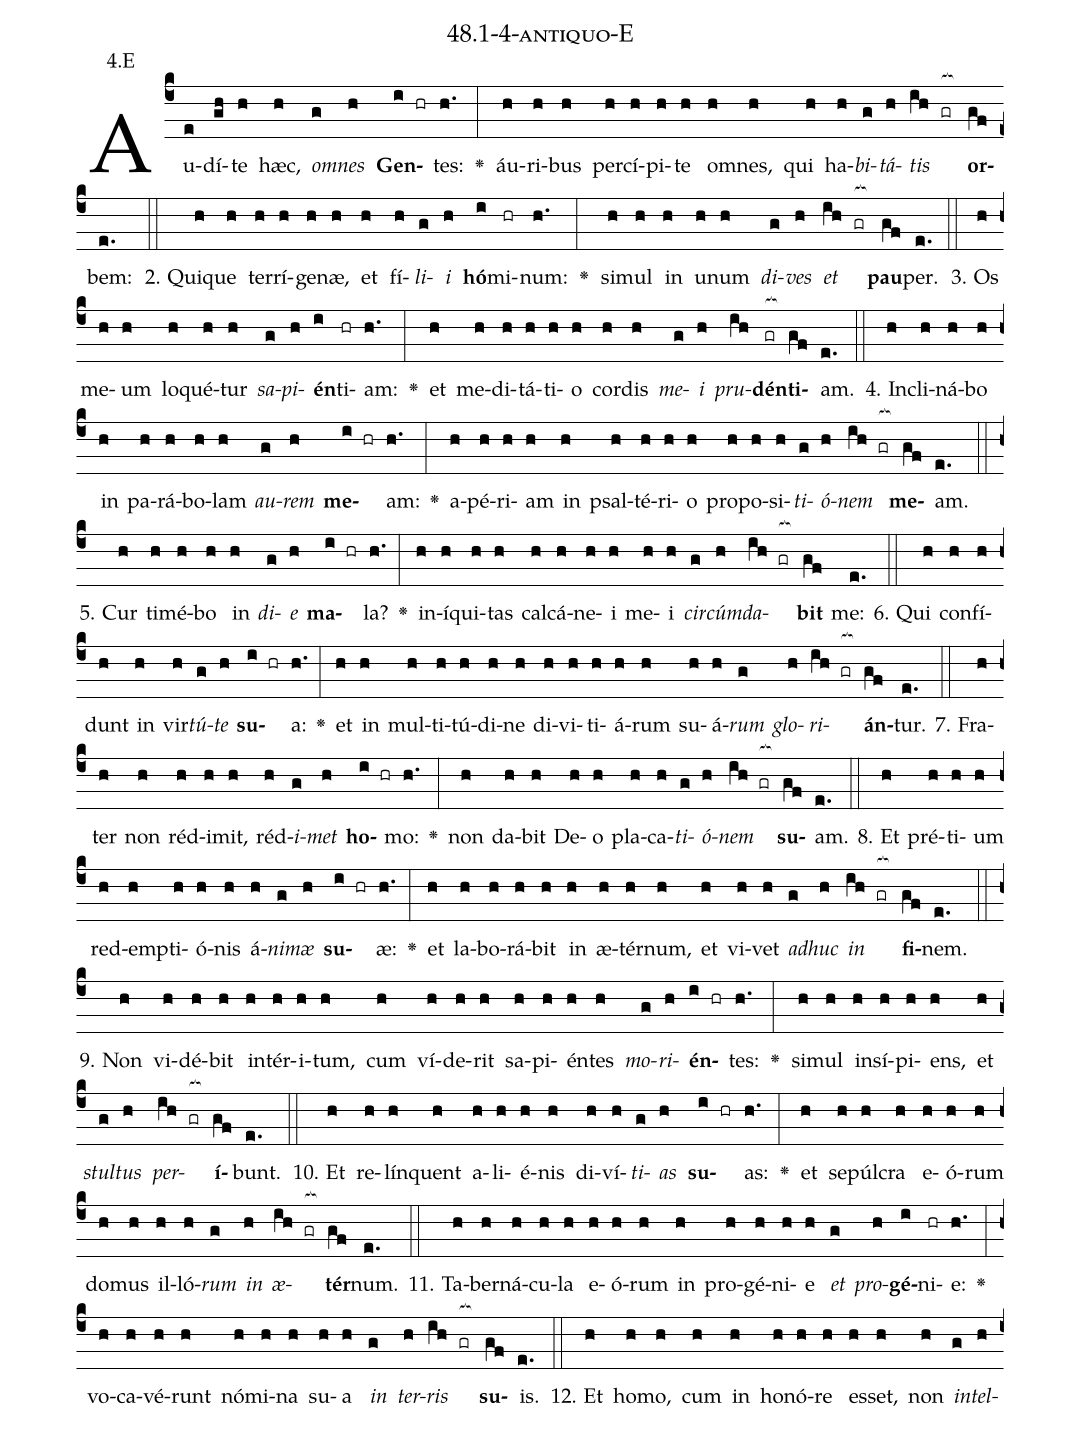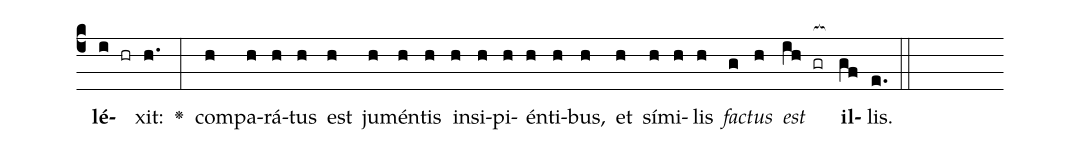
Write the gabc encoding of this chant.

name: 48.1-4-antiquo-E;
annotation: 4.E;
%%
(c4)Au(e)dí(gh)te(h) hæc,(h) <i>om</i>(g)<i>nes</i>(h) <b>Gen</b>(i hr)tes:(h.) <v>\greheightstar</v>(:) áu(h)ri(h)bus(h) per(h)cí(h)pi(h)te(h) om(h)nes,(h) qui(h) ha(h)<i>bi</i>(g)<i>tá</i>(h)<i>tis</i>(ih gr[ocb:1{]) <b>or</b>(gf[ocb:0}])bem:(e.) (::)
2. Qui(h)que(h) ter(h)rí(h)ge(h)næ,(h) et(h) fí(h)<i>li</i>(g)<i>i</i>(h) <b>hó</b>(i)mi(hr)num:(h.) <v>\greheightstar</v>(:) si(h)mul(h) in(h) u(h)num(h) <i>di</i>(g)<i>ves</i>(h) <i>et</i>(ih gr[ocb:1{]) <b>pau</b>(gf[ocb:0}])per.(e.) (::)
3. Os(h) me(h)um(h) lo(h)qué(h)tur(h) <i>sa</i>(g)<i>pi</i>(h)<b>én</b>(i)ti(hr)am:(h.) <v>\greheightstar</v>(:) et(h) me(h)di(h)tá(h)ti(h)o(h) cor(h)dis(h) <i>me</i>(g)<i>i</i>(h) <i>pru</i>(ih)<b>dén</b>(gr[ocb:1{])<b>ti</b>(gf[ocb:0}])am.(e.) (::)
4. In(h)cli(h)ná(h)bo(h) in(h) pa(h)rá(h)bo(h)lam(h) <i>au</i>(g)<i>rem</i>(h) <b>me</b>(i hr)am:(h.) <v>\greheightstar</v>(:) a(h)pé(h)ri(h)am(h) in(h) psal(h)té(h)ri(h)o(h) pro(h)po(h)si(h)<i>ti</i>(g)<i>ó</i>(h)<i>nem</i>(ih gr[ocb:1{]) <b>me</b>(gf[ocb:0}])am.(e.) (::)
5. Cur(h) ti(h)mé(h)bo(h) in(h) <i>di</i>(g)<i>e</i>(h) <b>ma</b>(i hr)la?(h.) <v>\greheightstar</v>(:) in(h)í(h)qui(h)tas(h) cal(h)cá(h)ne(h)i(h) me(h)i(h) <i>cir</i>(g)<i>cúm</i>(h)<i>da</i>(ih gr[ocb:1{])<b>bit</b>(gf[ocb:0}]) me:(e.) (::)
6. Qui(h) con(h)fí(h)dunt(h) in(h) vir(h)<i>tú</i>(g)<i>te</i>(h) <b>su</b>(i hr)a:(h.) <v>\greheightstar</v>(:) et(h) in(h) mul(h)ti(h)tú(h)di(h)ne(h) di(h)vi(h)ti(h)á(h)rum(h) su(h)á(h)<i>rum</i>(g) <i>glo</i>(h)<i>ri</i>(ih gr[ocb:1{])<b>án</b>(gf[ocb:0}])tur.(e.) (::)
7. Fra(h)ter(h) non(h) réd(h)i(h)mit,(h) réd(h)<i>i</i>(g)<i>met</i>(h) <b>ho</b>(i hr)mo:(h.) <v>\greheightstar</v>(:) non(h) da(h)bit(h) De(h)o(h) pla(h)ca(h)<i>ti</i>(g)<i>ó</i>(h)<i>nem</i>(ih gr[ocb:1{]) <b>su</b>(gf[ocb:0}])am.(e.) (::)
8. Et(h) pré(h)ti(h)um(h) red(h)emp(h)ti(h)ó(h)nis(h) á(h)<i>ni</i>(g)<i>mæ</i>(h) <b>su</b>(i hr)æ:(h.) <v>\greheightstar</v>(:) et(h) la(h)bo(h)rá(h)bit(h) in(h) æ(h)tér(h)num,(h) et(h) vi(h)vet(h) <i>ad</i>(g)<i>huc</i>(h) <i>in</i>(ih gr[ocb:1{]) <b>fi</b>(gf[ocb:0}])nem.(e.) (::)
9. Non(h) vi(h)dé(h)bit(h) in(h)tér(h)i(h)tum,(h) cum(h) ví(h)de(h)rit(h) sa(h)pi(h)én(h)tes(h) <i>mo</i>(g)<i>ri</i>(h)<b>én</b>(i hr)tes:(h.) <v>\greheightstar</v>(:) si(h)mul(h) in(h)sí(h)pi(h)ens,(h) et(h) <i>stul</i>(g)<i>tus</i>(h) <i>per</i>(ih gr[ocb:1{])<b>í</b>(gf[ocb:0}])bunt.(e.) (::)
10. Et(h) re(h)lín(h)quent(h) a(h)li(h)é(h)nis(h) di(h)ví(h)<i>ti</i>(g)<i>as</i>(h) <b>su</b>(i hr)as:(h.) <v>\greheightstar</v>(:) et(h) se(h)púl(h)cra(h) e(h)ó(h)rum(h) do(h)mus(h) il(h)ló(h)<i>rum</i>(g) <i>in</i>(h) <i>æ</i>(ih gr[ocb:1{])<b>tér</b>(gf[ocb:0}])num.(e.) (::)
11. Ta(h)ber(h)ná(h)cu(h)la(h) e(h)ó(h)rum(h) in(h) pro(h)gé(h)ni(h)e(h) <i>et</i>(g) <i>pro</i>(h)<b>gé</b>(i)ni(hr)e:(h.) <v>\greheightstar</v>(:) vo(h)ca(h)vé(h)runt(h) nó(h)mi(h)na(h) su(h)a(h) <i>in</i>(g) <i>ter</i>(h)<i>ris</i>(ih gr[ocb:1{]) <b>su</b>(gf[ocb:0}])is.(e.) (::)
12. Et(h) ho(h)mo,(h) cum(h) in(h) ho(h)nó(h)re(h) es(h)set,(h) non(h) <i>in</i>(g)<i>tel</i>(h)<b>lé</b>(i hr)xit:(h.) <v>\greheightstar</v>(:) com(h)pa(h)rá(h)tus(h) est(h) ju(h)mén(h)tis(h) in(h)si(h)pi(h)én(h)ti(h)bus,(h) et(h) sí(h)mi(h)lis(h) <i>fac</i>(g)<i>tus</i>(h) <i>est</i>(ih gr[ocb:1{]) <b>il</b>(gf[ocb:0}])lis.(e.) (::)
